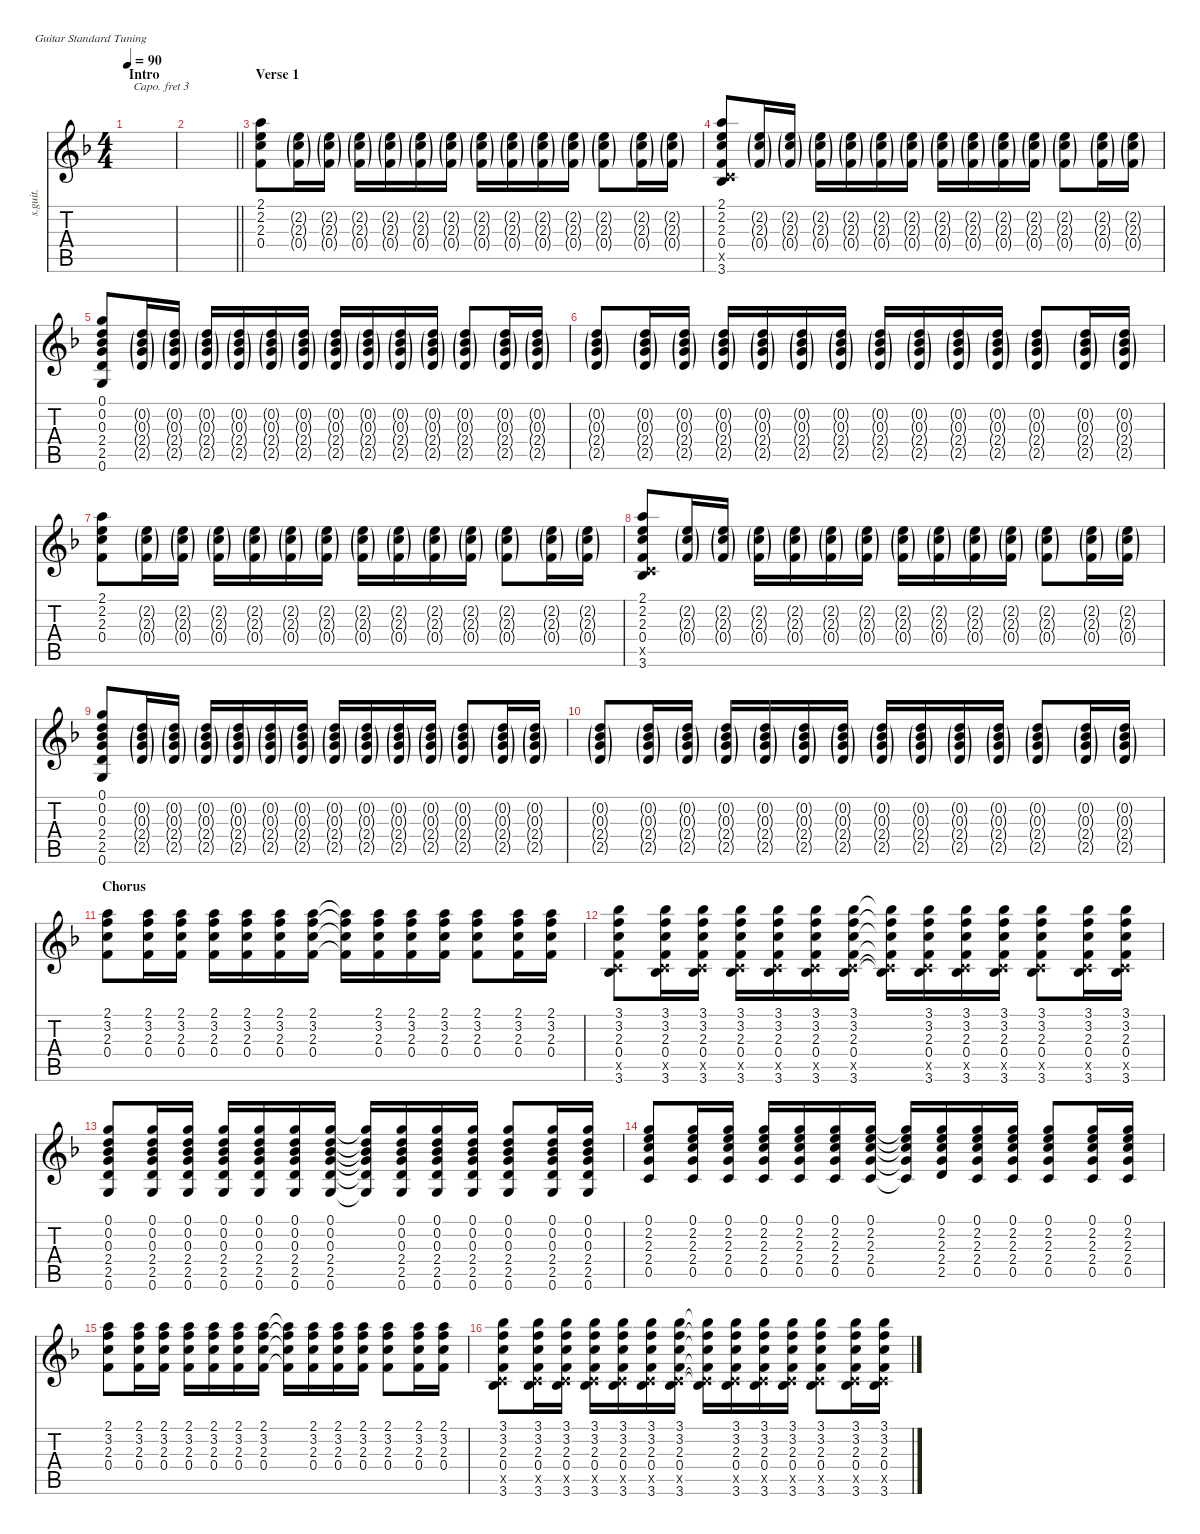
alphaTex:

\defaultSystemsLayout 4
\hideDynamics
\bracketExtendMode nobrackets
\track ("Steel Guitar" "s.guit.") {instrument acousticguitarsteel}
\staff {score tabs}
\capo 3
\tuning (E4 B3 G3 D3 A2 E2)
\ts (4 4)
\section ("" "Intro")
\tempo 90
\clef g2
\ks f
|
\barLineRight lightlight
|
\section ("" "Verse 1")
(2.1{acc forcenatural} 2.2{acc forcenatural} 2.3{acc forcenatural} 0.4{acc forcenatural}).8 (0.4{g acc forcenatural} 2.3{g acc forcenatural} 2.2{g acc forcenatural}).16 (0.4{g acc forcenatural} 2.3{g acc forcenatural} 2.2{g acc forcenatural}).16 (0.4{g acc forcenatural} 2.3{g acc forcenatural} 2.2{g acc forcenatural}).16 (0.4{g acc forcenatural} 2.3{g acc forcenatural} 2.2{g acc forcenatural}).16 (0.4{g acc forcenatural} 2.3{g acc forcenatural} 2.2{g acc forcenatural}).16 (0.4{g acc forcenatural} 2.3{g acc forcenatural} 2.2{g acc forcenatural}).16 (0.4{g acc forcenatural} 2.3{g acc forcenatural} 2.2{g acc forcenatural}).16 (0.4{g acc forcenatural} 2.3{g acc forcenatural} 2.2{g acc forcenatural}).16 (0.4{g acc forcenatural} 2.3{g acc forcenatural} 2.2{g acc forcenatural}).16 (0.4{g acc forcenatural} 2.3{g acc forcenatural} 2.2{g acc forcenatural}).16 (0.4{g acc forcenatural} 2.3{g acc forcenatural} 2.2{g acc forcenatural}).8 (0.4{g acc forcenatural} 2.3{g acc forcenatural} 2.2{g acc forcenatural}).16 (0.4{g acc forcenatural} 2.3{g acc forcenatural} 2.2{g acc forcenatural}).16 |
(2.1{acc forcenatural} 2.2{acc forcenatural} 2.3{acc forcenatural} 0.4{acc forcenatural} 0.5{x acc forcenatural} 3.6{acc b}).8 (0.4{g acc forcenatural} 2.3{g acc forcenatural} 2.2{g acc forcenatural}).16 (0.4{g acc forcenatural} 2.3{g acc forcenatural} 2.2{g acc forcenatural}).16 (0.4{g acc forcenatural} 2.3{g acc forcenatural} 2.2{g acc forcenatural}).16 (0.4{g acc forcenatural} 2.3{g acc forcenatural} 2.2{g acc forcenatural}).16 (0.4{g acc forcenatural} 2.3{g acc forcenatural} 2.2{g acc forcenatural}).16 (0.4{g acc forcenatural} 2.3{g acc forcenatural} 2.2{g acc forcenatural}).16 (0.4{g acc forcenatural} 2.3{g acc forcenatural} 2.2{g acc forcenatural}).16 (0.4{g acc forcenatural} 2.3{g acc forcenatural} 2.2{g acc forcenatural}).16 (0.4{g acc forcenatural} 2.3{g acc forcenatural} 2.2{g acc forcenatural}).16 (0.4{g acc forcenatural} 2.3{g acc forcenatural} 2.2{g acc forcenatural}).16 (0.4{g acc forcenatural} 2.3{g acc forcenatural} 2.2{g acc forcenatural}).8 (0.4{g acc forcenatural} 2.3{g acc forcenatural} 2.2{g acc forcenatural}).16 (0.4{g acc forcenatural} 2.3{g acc forcenatural} 2.2{g acc forcenatural}).16 |
(0.1{acc forcenatural} 0.2{acc forcenatural} 0.3{acc b} 2.4{acc forcenatural} 2.5{acc forcenatural} 0.6{acc forcenatural}).8 (2.4{g acc forcenatural} 0.3{g acc b} 0.2{g acc forcenatural} 2.5{g acc forcenatural}).16 (2.4{g acc forcenatural} 0.3{g acc b} 0.2{g acc forcenatural} 2.5{g acc forcenatural}).16 (2.4{g acc forcenatural} 0.3{g acc b} 0.2{g acc forcenatural} 2.5{g acc forcenatural}).16 (2.4{g acc forcenatural} 0.3{g acc b} 0.2{g acc forcenatural} 2.5{g acc forcenatural}).16 (2.4{g acc forcenatural} 0.3{g acc b} 0.2{g acc forcenatural} 2.5{g acc forcenatural}).16 (2.4{g acc forcenatural} 0.3{g acc b} 0.2{g acc forcenatural} 2.5{g acc forcenatural}).16 (2.4{g acc forcenatural} 0.3{g acc b} 0.2{g acc forcenatural} 2.5{g acc forcenatural}).16 (2.4{g acc forcenatural} 0.3{g acc b} 0.2{g acc forcenatural} 2.5{g acc forcenatural}).16 (2.4{g acc forcenatural} 0.3{g acc b} 0.2{g acc forcenatural} 2.5{g acc forcenatural}).16 (2.4{g acc forcenatural} 0.3{g acc b} 0.2{g acc forcenatural} 2.5{g acc forcenatural}).16 (2.4{g acc forcenatural} 0.3{g acc b} 0.2{g acc forcenatural} 2.5{g acc forcenatural}).8 (2.4{g acc forcenatural} 0.3{g acc b} 0.2{g acc forcenatural} 2.5{g acc forcenatural}).16 (2.4{g acc forcenatural} 0.3{g acc b} 0.2{g acc forcenatural} 2.5{g acc forcenatural}).16 |
(0.2{g acc forcenatural} 0.3{g acc b} 2.4{g acc forcenatural} 2.5{g acc forcenatural}).8 (2.4{g acc forcenatural} 0.3{g acc b} 0.2{g acc forcenatural} 2.5{g acc forcenatural}).16 (2.4{g acc forcenatural} 0.3{g acc b} 0.2{g acc forcenatural} 2.5{g acc forcenatural}).16 (2.4{g acc forcenatural} 0.3{g acc b} 0.2{g acc forcenatural} 2.5{g acc forcenatural}).16 (2.4{g acc forcenatural} 0.3{g acc b} 0.2{g acc forcenatural} 2.5{g acc forcenatural}).16 (2.4{g acc forcenatural} 0.3{g acc b} 0.2{g acc forcenatural} 2.5{g acc forcenatural}).16 (2.4{g acc forcenatural} 0.3{g acc b} 0.2{g acc forcenatural} 2.5{g acc forcenatural}).16 (2.4{g acc forcenatural} 0.3{g acc b} 0.2{g acc forcenatural} 2.5{g acc forcenatural}).16 (2.4{g acc forcenatural} 0.3{g acc b} 0.2{g acc forcenatural} 2.5{g acc forcenatural}).16 (2.4{g acc forcenatural} 0.3{g acc b} 0.2{g acc forcenatural} 2.5{g acc forcenatural}).16 (2.4{g acc forcenatural} 0.3{g acc b} 0.2{g acc forcenatural} 2.5{g acc forcenatural}).16 (2.4{g acc forcenatural} 0.3{g acc b} 0.2{g acc forcenatural} 2.5{g acc forcenatural}).8 (2.4{g acc forcenatural} 0.3{g acc b} 0.2{g acc forcenatural} 2.5{g acc forcenatural}).16 (2.4{g acc forcenatural} 0.3{g acc b} 0.2{g acc forcenatural} 2.5{g acc forcenatural}).16 |
(2.1{acc forcenatural} 2.2{acc forcenatural} 2.3{acc forcenatural} 0.4{acc forcenatural}).8 (0.4{g acc forcenatural} 2.3{g acc forcenatural} 2.2{g acc forcenatural}).16 (0.4{g acc forcenatural} 2.3{g acc forcenatural} 2.2{g acc forcenatural}).16 (0.4{g acc forcenatural} 2.3{g acc forcenatural} 2.2{g acc forcenatural}).16 (0.4{g acc forcenatural} 2.3{g acc forcenatural} 2.2{g acc forcenatural}).16 (0.4{g acc forcenatural} 2.3{g acc forcenatural} 2.2{g acc forcenatural}).16 (0.4{g acc forcenatural} 2.3{g acc forcenatural} 2.2{g acc forcenatural}).16 (0.4{g acc forcenatural} 2.3{g acc forcenatural} 2.2{g acc forcenatural}).16 (0.4{g acc forcenatural} 2.3{g acc forcenatural} 2.2{g acc forcenatural}).16 (0.4{g acc forcenatural} 2.3{g acc forcenatural} 2.2{g acc forcenatural}).16 (0.4{g acc forcenatural} 2.3{g acc forcenatural} 2.2{g acc forcenatural}).16 (0.4{g acc forcenatural} 2.3{g acc forcenatural} 2.2{g acc forcenatural}).8 (0.4{g acc forcenatural} 2.3{g acc forcenatural} 2.2{g acc forcenatural}).16 (0.4{g acc forcenatural} 2.3{g acc forcenatural} 2.2{g acc forcenatural}).16 |
(2.1{acc forcenatural} 2.2{acc forcenatural} 2.3{acc forcenatural} 0.4{acc forcenatural} 0.5{x acc forcenatural} 3.6{acc b}).8 (0.4{g acc forcenatural} 2.3{g acc forcenatural} 2.2{g acc forcenatural}).16 (0.4{g acc forcenatural} 2.3{g acc forcenatural} 2.2{g acc forcenatural}).16 (0.4{g acc forcenatural} 2.3{g acc forcenatural} 2.2{g acc forcenatural}).16 (0.4{g acc forcenatural} 2.3{g acc forcenatural} 2.2{g acc forcenatural}).16 (0.4{g acc forcenatural} 2.3{g acc forcenatural} 2.2{g acc forcenatural}).16 (0.4{g acc forcenatural} 2.3{g acc forcenatural} 2.2{g acc forcenatural}).16 (0.4{g acc forcenatural} 2.3{g acc forcenatural} 2.2{g acc forcenatural}).16 (0.4{g acc forcenatural} 2.3{g acc forcenatural} 2.2{g acc forcenatural}).16 (0.4{g acc forcenatural} 2.3{g acc forcenatural} 2.2{g acc forcenatural}).16 (0.4{g acc forcenatural} 2.3{g acc forcenatural} 2.2{g acc forcenatural}).16 (0.4{g acc forcenatural} 2.3{g acc forcenatural} 2.2{g acc forcenatural}).8 (0.4{g acc forcenatural} 2.3{g acc forcenatural} 2.2{g acc forcenatural}).16 (0.4{g acc forcenatural} 2.3{g acc forcenatural} 2.2{g acc forcenatural}).16 |
(0.1{acc forcenatural} 0.2{acc forcenatural} 0.3{acc b} 2.4{acc forcenatural} 2.5{acc forcenatural} 0.6{acc forcenatural}).8 (2.4{g acc forcenatural} 0.3{g acc b} 0.2{g acc forcenatural} 2.5{g acc forcenatural}).16 (2.4{g acc forcenatural} 0.3{g acc b} 0.2{g acc forcenatural} 2.5{g acc forcenatural}).16 (2.4{g acc forcenatural} 0.3{g acc b} 0.2{g acc forcenatural} 2.5{g acc forcenatural}).16 (2.4{g acc forcenatural} 0.3{g acc b} 0.2{g acc forcenatural} 2.5{g acc forcenatural}).16 (2.4{g acc forcenatural} 0.3{g acc b} 0.2{g acc forcenatural} 2.5{g acc forcenatural}).16 (2.4{g acc forcenatural} 0.3{g acc b} 0.2{g acc forcenatural} 2.5{g acc forcenatural}).16 (2.4{g acc forcenatural} 0.3{g acc b} 0.2{g acc forcenatural} 2.5{g acc forcenatural}).16 (2.4{g acc forcenatural} 0.3{g acc b} 0.2{g acc forcenatural} 2.5{g acc forcenatural}).16 (2.4{g acc forcenatural} 0.3{g acc b} 0.2{g acc forcenatural} 2.5{g acc forcenatural}).16 (2.4{g acc forcenatural} 0.3{g acc b} 0.2{g acc forcenatural} 2.5{g acc forcenatural}).16 (2.4{g acc forcenatural} 0.3{g acc b} 0.2{g acc forcenatural} 2.5{g acc forcenatural}).8 (2.4{g acc forcenatural} 0.3{g acc b} 0.2{g acc forcenatural} 2.5{g acc forcenatural}).16 (2.4{g acc forcenatural} 0.3{g acc b} 0.2{g acc forcenatural} 2.5{g acc forcenatural}).16 |
(0.2{g acc forcenatural} 0.3{g acc b} 2.4{g acc forcenatural} 2.5{g acc forcenatural}).8 (2.4{g acc forcenatural} 0.3{g acc b} 0.2{g acc forcenatural} 2.5{g acc forcenatural}).16 (2.4{g acc forcenatural} 0.3{g acc b} 0.2{g acc forcenatural} 2.5{g acc forcenatural}).16 (2.4{g acc forcenatural} 0.3{g acc b} 0.2{g acc forcenatural} 2.5{g acc forcenatural}).16 (2.4{g acc forcenatural} 0.3{g acc b} 0.2{g acc forcenatural} 2.5{g acc forcenatural}).16 (2.4{g acc forcenatural} 0.3{g acc b} 0.2{g acc forcenatural} 2.5{g acc forcenatural}).16 (2.4{g acc forcenatural} 0.3{g acc b} 0.2{g acc forcenatural} 2.5{g acc forcenatural}).16 (2.4{g acc forcenatural} 0.3{g acc b} 0.2{g acc forcenatural} 2.5{g acc forcenatural}).16 (2.4{g acc forcenatural} 0.3{g acc b} 0.2{g acc forcenatural} 2.5{g acc forcenatural}).16 (2.4{g acc forcenatural} 0.3{g acc b} 0.2{g acc forcenatural} 2.5{g acc forcenatural}).16 (2.4{g acc forcenatural} 0.3{g acc b} 0.2{g acc forcenatural} 2.5{g acc forcenatural}).16 (2.4{g acc forcenatural} 0.3{g acc b} 0.2{g acc forcenatural} 2.5{g acc forcenatural}).8 (2.4{g acc forcenatural} 0.3{g acc b} 0.2{g acc forcenatural} 2.5{g acc forcenatural}).16 (2.4{g acc forcenatural} 0.3{g acc b} 0.2{g acc forcenatural} 2.5{g acc forcenatural}).16 |
\section ("" "Chorus")
(2.1{acc forcenatural} 3.2{acc forcenatural} 2.3{acc forcenatural} 0.4{acc forcenatural}).8 (2.1{acc forcenatural} 3.2{acc forcenatural} 2.3{acc forcenatural} 0.4{acc forcenatural}).16 (2.1{acc forcenatural} 3.2{acc forcenatural} 2.3{acc forcenatural} 0.4{acc forcenatural}).16 (2.1{acc forcenatural} 3.2{acc forcenatural} 2.3{acc forcenatural} 0.4{acc forcenatural}).16 (2.1{acc forcenatural} 3.2{acc forcenatural} 2.3{acc forcenatural} 0.4{acc forcenatural}).16 (2.1{acc forcenatural} 3.2{acc forcenatural} 2.3{acc forcenatural} 0.4{acc forcenatural}).16 (2.1{acc forcenatural} 3.2{acc forcenatural} 2.3{acc forcenatural} 0.4{acc forcenatural}).16 (2.1{t acc forcenatural} 3.2{t acc forcenatural} 2.3{t acc forcenatural} 0.4{t acc forcenatural}).16 (2.1{acc forcenatural} 3.2{acc forcenatural} 2.3{acc forcenatural} 0.4{acc forcenatural}).16 (2.1{acc forcenatural} 3.2{acc forcenatural} 2.3{acc forcenatural} 0.4{acc forcenatural}).16 (2.1{acc forcenatural} 3.2{acc forcenatural} 2.3{acc forcenatural} 0.4{acc forcenatural}).16 (2.1{acc forcenatural} 3.2{acc forcenatural} 2.3{acc forcenatural} 0.4{acc forcenatural}).8 (2.1{acc forcenatural} 3.2{acc forcenatural} 2.3{acc forcenatural} 0.4{acc forcenatural}).16 (2.1{acc forcenatural} 3.2{acc forcenatural} 2.3{acc forcenatural} 0.4{acc forcenatural}).16 |
(3.1{acc b} 3.2{acc forcenatural} 2.3{acc forcenatural} 0.4{acc forcenatural} 0.5{x acc forcenatural} 3.6{acc b}).8 (3.1{acc b} 3.2{acc forcenatural} 2.3{acc forcenatural} 0.4{acc forcenatural} 0.5{x acc forcenatural} 3.6{acc b}).16 (3.1{acc b} 3.2{acc forcenatural} 2.3{acc forcenatural} 0.4{acc forcenatural} 0.5{x acc forcenatural} 3.6{acc b}).16 (3.1{acc b} 3.2{acc forcenatural} 2.3{acc forcenatural} 0.4{acc forcenatural} 0.5{x acc forcenatural} 3.6{acc b}).16 (3.1{acc b} 3.2{acc forcenatural} 2.3{acc forcenatural} 0.4{acc forcenatural} 0.5{x acc forcenatural} 3.6{acc b}).16 (3.1{acc b} 3.2{acc forcenatural} 2.3{acc forcenatural} 0.4{acc forcenatural} 0.5{x acc forcenatural} 3.6{acc b}).16 (3.1{acc b} 3.2{acc forcenatural} 2.3{acc forcenatural} 0.4{acc forcenatural} 0.5{x acc forcenatural} 3.6{acc b}).16 (3.1{t acc b} 3.2{t acc forcenatural} 2.3{t acc forcenatural} 0.4{t acc forcenatural} 0.5{x t acc forcenatural} 3.6{t acc b}).16 (3.1{acc b} 3.2{acc forcenatural} 2.3{acc forcenatural} 0.4{acc forcenatural} 0.5{x acc forcenatural} 3.6{acc b}).16 (3.1{acc b} 3.2{acc forcenatural} 2.3{acc forcenatural} 0.4{acc forcenatural} 0.5{x acc forcenatural} 3.6{acc b}).16 (3.1{acc b} 3.2{acc forcenatural} 2.3{acc forcenatural} 0.4{acc forcenatural} 0.5{x acc forcenatural} 3.6{acc b}).16 (3.1{acc b} 3.2{acc forcenatural} 2.3{acc forcenatural} 0.4{acc forcenatural} 0.5{x acc forcenatural} 3.6{acc b}).8 (3.1{acc b} 3.2{acc forcenatural} 2.3{acc forcenatural} 0.4{acc forcenatural} 0.5{x acc forcenatural} 3.6{acc b}).16 (3.1{acc b} 3.2{acc forcenatural} 2.3{acc forcenatural} 0.4{acc forcenatural} 0.5{x acc forcenatural} 3.6{acc b}).16 |
(0.2{acc forcenatural} 0.3{acc b} 0.1{acc forcenatural} 2.4{acc forcenatural} 2.5{acc forcenatural} 0.6{acc forcenatural}).8 (0.2{acc forcenatural} 0.3{acc b} 0.1{acc forcenatural} 2.4{acc forcenatural} 2.5{acc forcenatural} 0.6{acc forcenatural}).16 (0.2{acc forcenatural} 0.3{acc b} 0.1{acc forcenatural} 2.4{acc forcenatural} 2.5{acc forcenatural} 0.6{acc forcenatural}).16 (0.2{acc forcenatural} 0.3{acc b} 0.1{acc forcenatural} 2.4{acc forcenatural} 2.5{acc forcenatural} 0.6{acc forcenatural}).16 (0.2{acc forcenatural} 0.3{acc b} 0.1{acc forcenatural} 2.4{acc forcenatural} 2.5{acc forcenatural} 0.6{acc forcenatural}).16 (0.2{acc forcenatural} 0.3{acc b} 0.1{acc forcenatural} 2.4{acc forcenatural} 2.5{acc forcenatural} 0.6{acc forcenatural}).16 (0.2{acc forcenatural} 0.3{acc b} 0.1{acc forcenatural} 2.4{acc forcenatural} 2.5{acc forcenatural} 0.6{acc forcenatural}).16 (0.2{t acc forcenatural} 0.3{t acc b} 0.1{t acc forcenatural} 2.4{t acc forcenatural} 2.5{t acc forcenatural} 0.6{t acc forcenatural}).16 (0.2{acc forcenatural} 0.3{acc b} 0.1{acc forcenatural} 2.4{acc forcenatural} 2.5{acc forcenatural} 0.6{acc forcenatural}).16 (0.2{acc forcenatural} 0.3{acc b} 0.1{acc forcenatural} 2.4{acc forcenatural} 2.5{acc forcenatural} 0.6{acc forcenatural}).16 (0.2{acc forcenatural} 0.3{acc b} 0.1{acc forcenatural} 2.4{acc forcenatural} 2.5{acc forcenatural} 0.6{acc forcenatural}).16 (0.2{acc forcenatural} 0.3{acc b} 0.1{acc forcenatural} 2.4{acc forcenatural} 2.5{acc forcenatural} 0.6{acc forcenatural}).8 (0.2{acc forcenatural} 0.3{acc b} 0.1{acc forcenatural} 2.4{acc forcenatural} 2.5{acc forcenatural} 0.6{acc forcenatural}).16 (0.2{acc forcenatural} 0.3{acc b} 0.1{acc forcenatural} 2.4{acc forcenatural} 2.5{acc forcenatural} 0.6{acc forcenatural}).16 |
(2.2{acc forcenatural} 2.3{acc forcenatural} 0.1{acc forcenatural} 2.4{acc forcenatural} 0.5{acc forcenatural}).8 (2.2{acc forcenatural} 2.3{acc forcenatural} 0.1{acc forcenatural} 2.4{acc forcenatural} 0.5{acc forcenatural}).16 (2.2{acc forcenatural} 2.3{acc forcenatural} 0.1{acc forcenatural} 2.4{acc forcenatural} 0.5{acc forcenatural}).16 (2.2{acc forcenatural} 2.3{acc forcenatural} 0.1{acc forcenatural} 2.4{acc forcenatural} 0.5{acc forcenatural}).16 (2.2{acc forcenatural} 2.3{acc forcenatural} 0.1{acc forcenatural} 2.4{acc forcenatural} 0.5{acc forcenatural}).16 (2.2{acc forcenatural} 2.3{acc forcenatural} 0.1{acc forcenatural} 2.4{acc forcenatural} 0.5{acc forcenatural}).16 (2.2{acc forcenatural} 2.3{acc forcenatural} 0.1{acc forcenatural} 2.4{acc forcenatural} 0.5{acc forcenatural}).16 (2.2{t acc forcenatural} 2.3{t acc forcenatural} 0.1{t acc forcenatural} 2.4{t acc forcenatural} 0.5{t acc forcenatural}).16 (2.2{acc forcenatural} 2.3{acc forcenatural} 0.1{acc forcenatural} 2.4{acc forcenatural} 2.5{acc forcenatural}).16 (2.2{acc forcenatural} 2.3{acc forcenatural} 0.1{acc forcenatural} 2.4{acc forcenatural} 0.5{acc forcenatural}).16 (2.2{acc forcenatural} 2.3{acc forcenatural} 0.1{acc forcenatural} 2.4{acc forcenatural} 0.5{acc forcenatural}).16 (2.2{acc forcenatural} 2.3{acc forcenatural} 0.1{acc forcenatural} 2.4{acc forcenatural} 0.5{acc forcenatural}).8 (2.2{acc forcenatural} 2.3{acc forcenatural} 0.1{acc forcenatural} 2.4{acc forcenatural} 0.5{acc forcenatural}).16 (2.2{acc forcenatural} 2.3{acc forcenatural} 0.1{acc forcenatural} 2.4{acc forcenatural} 0.5{acc forcenatural}).16 |
(2.1{acc forcenatural} 3.2{acc forcenatural} 2.3{acc forcenatural} 0.4{acc forcenatural}).8 (2.1{acc forcenatural} 3.2{acc forcenatural} 2.3{acc forcenatural} 0.4{acc forcenatural}).16 (2.1{acc forcenatural} 3.2{acc forcenatural} 2.3{acc forcenatural} 0.4{acc forcenatural}).16 (2.1{acc forcenatural} 3.2{acc forcenatural} 2.3{acc forcenatural} 0.4{acc forcenatural}).16 (2.1{acc forcenatural} 3.2{acc forcenatural} 2.3{acc forcenatural} 0.4{acc forcenatural}).16 (2.1{acc forcenatural} 3.2{acc forcenatural} 2.3{acc forcenatural} 0.4{acc forcenatural}).16 (2.1{acc forcenatural} 3.2{acc forcenatural} 2.3{acc forcenatural} 0.4{acc forcenatural}).16 (2.1{t acc forcenatural} 3.2{t acc forcenatural} 2.3{t acc forcenatural} 0.4{t acc forcenatural}).16 (2.1{acc forcenatural} 3.2{acc forcenatural} 2.3{acc forcenatural} 0.4{acc forcenatural}).16 (2.1{acc forcenatural} 3.2{acc forcenatural} 2.3{acc forcenatural} 0.4{acc forcenatural}).16 (2.1{acc forcenatural} 3.2{acc forcenatural} 2.3{acc forcenatural} 0.4{acc forcenatural}).16 (2.1{acc forcenatural} 3.2{acc forcenatural} 2.3{acc forcenatural} 0.4{acc forcenatural}).8 (2.1{acc forcenatural} 3.2{acc forcenatural} 2.3{acc forcenatural} 0.4{acc forcenatural}).16 (2.1{acc forcenatural} 3.2{acc forcenatural} 2.3{acc forcenatural} 0.4{acc forcenatural}).16 |
(3.1{acc b} 3.2{acc forcenatural} 2.3{acc forcenatural} 0.4{acc forcenatural} 0.5{x acc forcenatural} 3.6{acc b}).8 (3.1{acc b} 3.2{acc forcenatural} 2.3{acc forcenatural} 0.4{acc forcenatural} 0.5{x acc forcenatural} 3.6{acc b}).16 (3.1{acc b} 3.2{acc forcenatural} 2.3{acc forcenatural} 0.4{acc forcenatural} 0.5{x acc forcenatural} 3.6{acc b}).16 (3.1{acc b} 3.2{acc forcenatural} 2.3{acc forcenatural} 0.4{acc forcenatural} 0.5{x acc forcenatural} 3.6{acc b}).16 (3.1{acc b} 3.2{acc forcenatural} 2.3{acc forcenatural} 0.4{acc forcenatural} 0.5{x acc forcenatural} 3.6{acc b}).16 (3.1{acc b} 3.2{acc forcenatural} 2.3{acc forcenatural} 0.4{acc forcenatural} 0.5{x acc forcenatural} 3.6{acc b}).16 (3.1{acc b} 3.2{acc forcenatural} 2.3{acc forcenatural} 0.4{acc forcenatural} 0.5{x acc forcenatural} 3.6{acc b}).16 (3.1{t acc b} 3.2{t acc forcenatural} 2.3{t acc forcenatural} 0.4{t acc forcenatural} 0.5{x t acc forcenatural} 3.6{t acc b}).16 (3.1{acc b} 3.2{acc forcenatural} 2.3{acc forcenatural} 0.4{acc forcenatural} 0.5{x acc forcenatural} 3.6{acc b}).16 (3.1{acc b} 3.2{acc forcenatural} 2.3{acc forcenatural} 0.4{acc forcenatural} 0.5{x acc forcenatural} 3.6{acc b}).16 (3.1{acc b} 3.2{acc forcenatural} 2.3{acc forcenatural} 0.4{acc forcenatural} 0.5{x acc forcenatural} 3.6{acc b}).16 (3.1{acc b} 3.2{acc forcenatural} 2.3{acc forcenatural} 0.4{acc forcenatural} 0.5{x acc forcenatural} 3.6{acc b}).8 (3.1{acc b} 3.2{acc forcenatural} 2.3{acc forcenatural} 0.4{acc forcenatural} 0.5{x acc forcenatural} 3.6{acc b}).16 (3.1{acc b} 3.2{acc forcenatural} 2.3{acc forcenatural} 0.4{acc forcenatural} 0.5{x acc forcenatural} 3.6{acc b}).16
